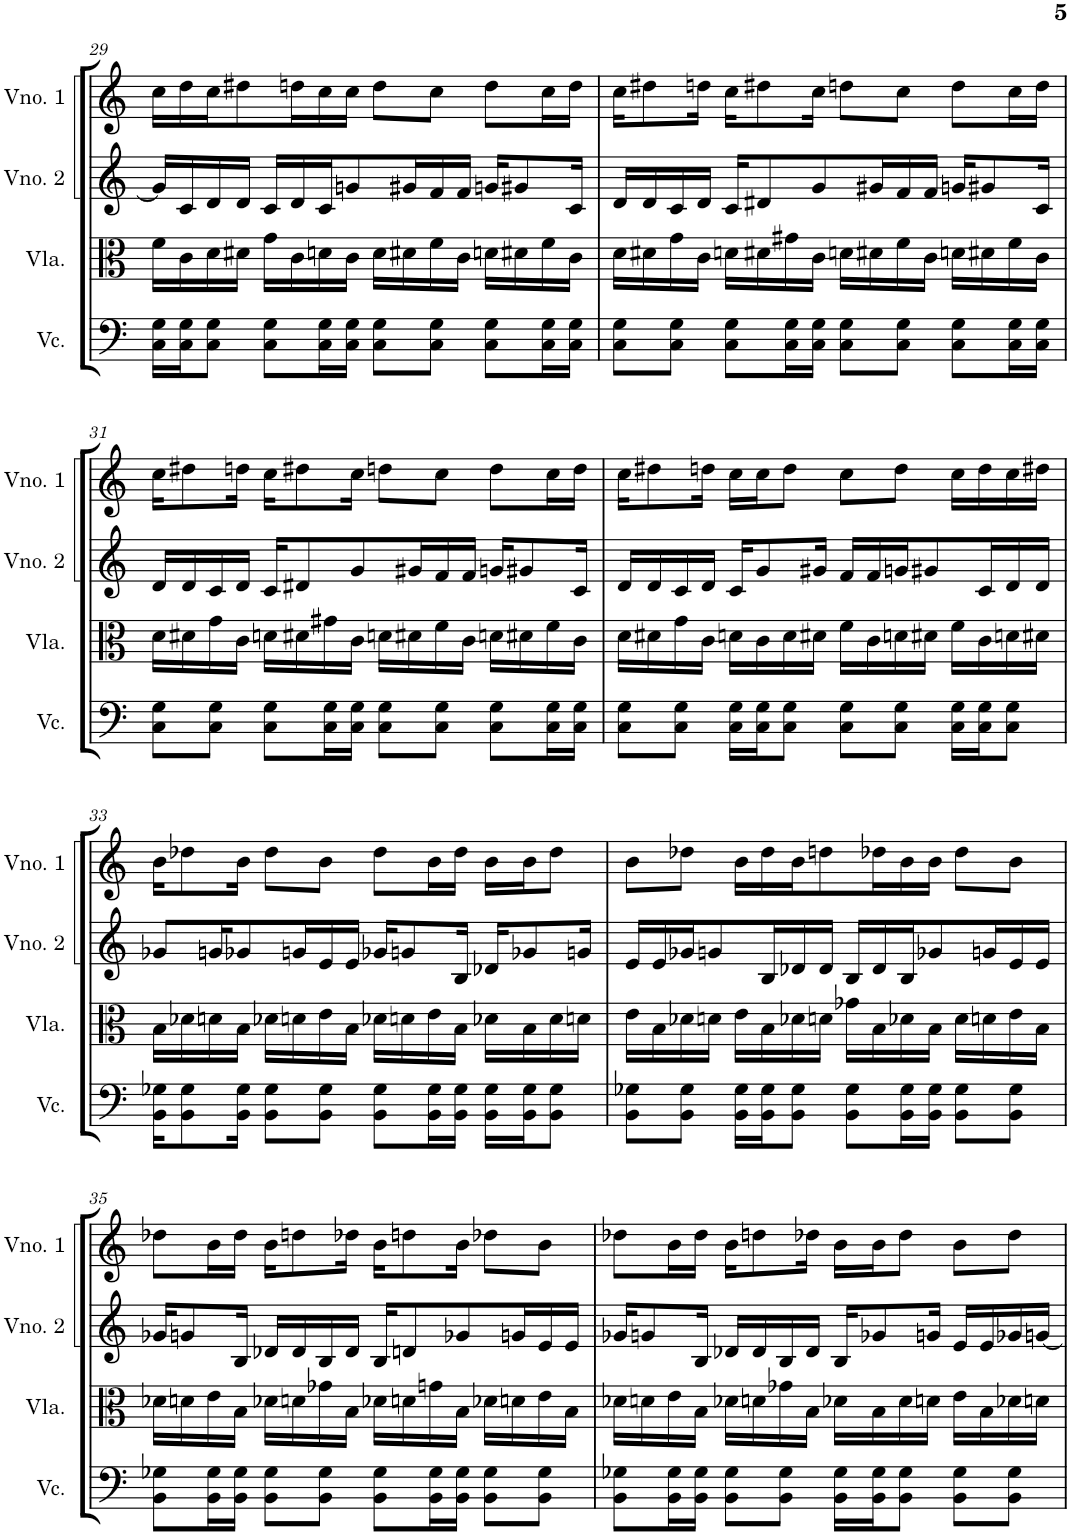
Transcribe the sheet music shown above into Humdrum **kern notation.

**kern	**kern	**kern	**kern
*part4	*part3	*part2	*part1
*staff4	*staff3	*staff2	*staff1
*I"Violoncelo	*I"Viola	*I"Violino 2	*I"Violino 1
*I'Vc.	*I'Vla.	*I'Vno. 2	*I'Vno. 1
!!LO:PB:g=z
*clefF4	*clefC3	*clefG2	*clefG2
*k[]	*k[]	*k[]	*k[]
*M4/4	*M4/4	*M4/4	*M4/4
=29	=29	=29	=29
16C\ 16G\LL	16f\LL	16g#/LL]	16cc\LL
16C\ 16G\J	16c\	16c/	16dd\
8C\ 8G\J	16d\	16d/	16cc\J
.	16d#X\JJ	16d/JJ	8dd#X\
8C\ 8G\L	16g\LL	16c/LL	.
.	16c\	16d/	16ddn\L
16C\ 16G\L	16dn\	16c/J	16cc\
16C\ 16G\JJ	16c\JJ	8gn/	16cc\JJ
8C\ 8G\L	16d\LL	.	8dd\L
.	16d#X\	16g#X/L	.
8C\ 8G\J	16f\	16f/	8cc\J
.	16c\JJ	16f/JJ	.
8C\ 8G\L	16dn\LL	16gn/KL	8dd\L
.	16d#X\	8g#X/	.
16C\ 16G\L	16f\	.	16cc\L
16C\ 16G\JJ	16c\JJ	16c/Jk	16dd\JJ
=30	=30	=30	=30
8C\ 8G\L	16d\LL	16d/LL	16cc\KL
.	16d#X\	16d/	8dd#X\
8C\ 8G\J	16g\	16c/	.
.	16c\JJ	16d/JJ	16ddn\Jk
8C\ 8G\L	16dn\LL	16c/KL	16cc\KL
.	16d#X\	8d#X/	8dd#X\
16C\ 16G\L	16g#X\	.	.
16C\ 16G\JJ	16c\JJ	8g/	16cc\Jk
8C\ 8G\L	16dn\LL	.	8ddn\L
.	16d#X\	16g#X/L	.
8C\ 8G\J	16f\	16f/	8cc\J
.	16c\JJ	16f/JJ	.
8C\ 8G\L	16dn\LL	16gn/KL	8dd\L
.	16d#X\	8g#X/	.
16C\ 16G\L	16f\	.	16cc\L
16C\ 16G\JJ	16c\JJ	16c/Jk	16dd\JJ
!!LO:LB:g=z
=31	=31	=31	=31
8C\ 8G\L	16d\LL	16d/LL	16cc\KL
.	16d#X\	16d/	8dd#X\
8C\ 8G\J	16g\	16c/	.
.	16c\JJ	16d/JJ	16ddn\Jk
8C\ 8G\L	16dn\LL	16c/KL	16cc\KL
.	16d#X\	8d#X/	8dd#X\
16C\ 16G\L	16g#X\	.	.
16C\ 16G\JJ	16c\JJ	8g/	16cc\Jk
8C\ 8G\L	16dn\LL	.	8ddn\L
.	16d#X\	16g#X/L	.
8C\ 8G\J	16f\	16f/	8cc\J
.	16c\JJ	16f/JJ	.
8C\ 8G\L	16dn\LL	16gn/KL	8dd\L
.	16d#X\	8g#X/	.
16C\ 16G\L	16f\	.	16cc\L
16C\ 16G\JJ	16c\JJ	16c/Jk	16dd\JJ
=32	=32	=32	=32
8C\ 8G\L	16d\LL	16d/LL	16cc\KL
.	16d#X\	16d/	8dd#X\
8C\ 8G\J	16g\	16c/	.
.	16c\JJ	16d/JJ	16ddn\Jk
16C\ 16G\LL	16dn\LL	16c/KL	16cc\LL
16C\ 16G\J	16c\	8g/	16cc\J
8C\ 8G\J	16d\	.	8dd\J
.	16d#X\JJ	16g#X/Jk	.
8C\ 8G\L	16f\LL	16f/LL	8cc\L
.	16c\	16f/	.
8C\ 8G\J	16dn\	16gn/J	8dd\J
.	16d#X\JJ	8g#X/	.
16C\ 16G\LL	16f\LL	.	16cc\LL
16C\ 16G\J	16c\	16c/L	16dd\
8C\ 8G\J	16dn\	16d/	16cc\
.	16d#X\JJ	16d/JJ	16dd#X\JJ
!!LO:LB:g=z
=33	=33	=33	=33
16BB\ 16G-X\KL	16B\LL	8g-X/L	16b\KL
8BB\ 8G-\	16d-X\	.	8dd-X\
.	16dn\	16gn/K	.
16BB\ 16G-\Jk	16B\JJ	8g-X/	16b\Jk
8BB\ 8G-\L	16d-X\LL	.	8dd-\L
.	16dn\	16gn/L	.
8BB\ 8G-\J	16e\	16e/	8b\J
.	16B\JJ	16e/JJ	.
8BB\ 8G-\L	16d-X\LL	16g-X/KL	8dd-\L
.	16dn\	8gn/	.
16BB\ 16G-\L	16e\	.	16b\L
16BB\ 16G-\JJ	16B\JJ	16B/Jk	16dd-\JJ
16BB\ 16G-\LL	16d-X\LL	16d-X/KL	16b\LL
16BB\ 16G-\J	16B\	8g-X/	16b\J
8BB\ 8G-\J	16d-\	.	8dd-\J
.	16dn\JJ	16gn/Jk	.
=34	=34	=34	=34
8BB\ 8G-X\L	16e\LL	16e/LL	8b\L
.	16B\	16e/	.
8BB\ 8G-\J	16d-X\	16g-X/J	8dd-X\J
.	16dn\JJ	8gn/	.
16BB\ 16G-\LL	16e\LL	.	16b\LL
16BB\ 16G-\J	16B\	16B/L	16dd-\
8BB\ 8G-\J	16d-X\	16d-X/	16b\J
.	16dn\JJ	16d-/JJ	8ddn\
8BB\ 8G-\L	16g-X\LL	16B/LL	.
.	16B\	16d-/	16dd-X\L
16BB\ 16G-\L	16d-X\	16B/J	16b\
16BB\ 16G-\JJ	16B\JJ	8g-X/	16b\JJ
8BB\ 8G-\L	16d-\LL	.	8dd-\L
.	16dn\	16gn/L	.
8BB\ 8G-\J	16e\	16e/	8b\J
.	16B\JJ	16e/JJ	.
!!LO:LB:g=z
=35	=35	=35	=35
8BB\ 8G-X\L	16d-X\LL	16g-X/KL	8dd-X\L
.	16dn\	8gn/	.
16BB\ 16G-\L	16e\	.	16b\L
16BB\ 16G-\JJ	16B\JJ	16B/Jk	16dd-\JJ
8BB\ 8G-\L	16d-X\LL	16d-X/LL	16b\KL
.	16dn\	16d-/	8ddn\
8BB\ 8G-\J	16g-X\	16B/	.
.	16B\JJ	16d-/JJ	16dd-X\Jk
8BB\ 8G-\L	16d-X\LL	16B/KL	16b\KL
.	16dn\	8dn/	8ddn\
16BB\ 16G-\L	16gn\	.	.
16BB\ 16G-\JJ	16B\JJ	8g-X/	16b\Jk
8BB\ 8G-\L	16d-X\LL	.	8dd-X\L
.	16dn\	16gn/L	.
8BB\ 8G-\J	16e\	16e/	8b\J
.	16B\JJ	16e/JJ	.
=36	=36	=36	=36
8BB\ 8G-X\L	16d-X\LL	16g-X/KL	8dd-X\L
.	16dn\	8gn/	.
16BB\ 16G-\L	16e\	.	16b\L
16BB\ 16G-\JJ	16B\JJ	16B/Jk	16dd-\JJ
8BB\ 8G-\L	16d-X\LL	16d-X/LL	16b\KL
.	16dn\	16d-/	8ddn\
8BB\ 8G-\J	16g-X\	16B/	.
.	16B\JJ	16d-/JJ	16dd-X\Jk
16BB\ 16G-\LL	16d-X\LL	16B/KL	16b\LL
16BB\ 16G-\J	16B\	8g-X/	16b\J
8BB\ 8G-\J	16d-\	.	8dd-\J
.	16dn\JJ	16gn/Jk	.
8BB\ 8G-\L	16e\LL	16e/LL	8b\L
.	16B\	16e/	.
8BB\ 8G-\J	16d-X\	16g-X/	8dd-\J
.	16dn\JJ	[16gn/JJ	.
=	=	=	=
*-	*-	*-	*-
